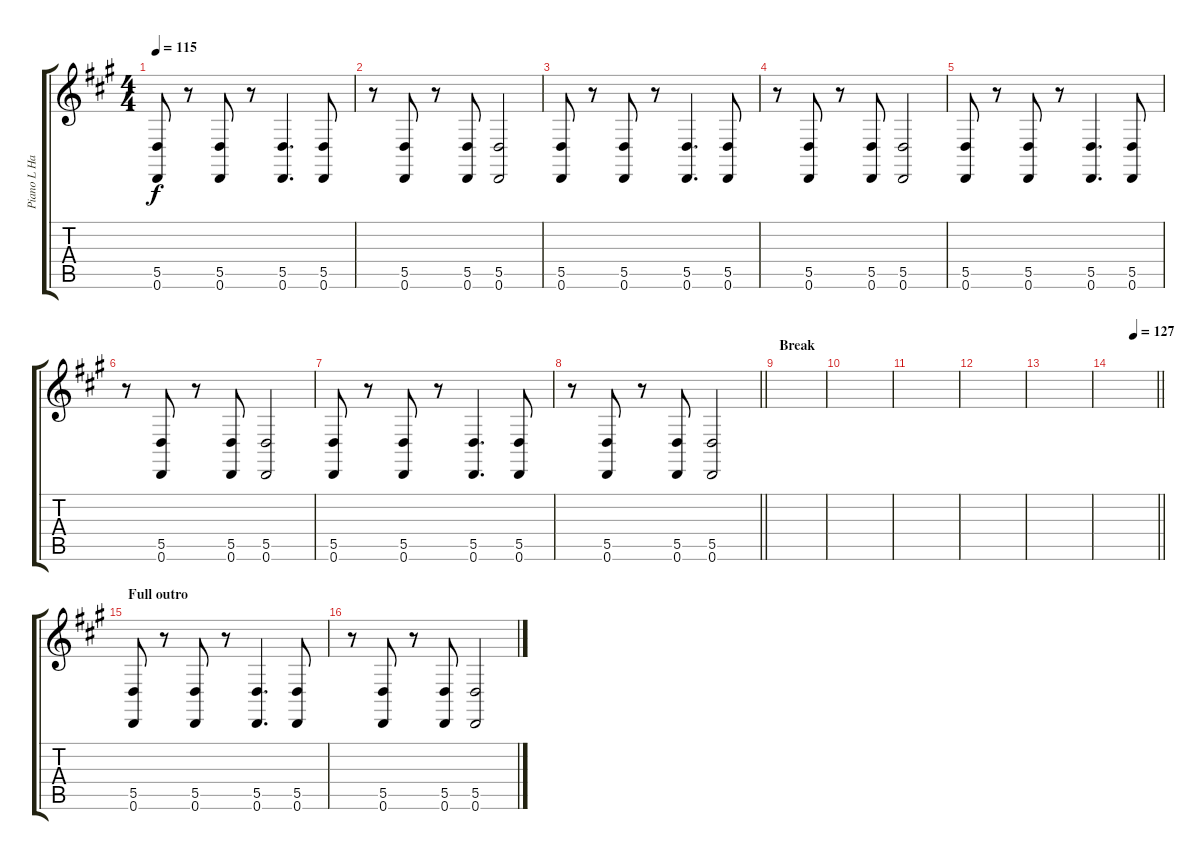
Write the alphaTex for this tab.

\track ("Piano L Hand" "Piano L Ha") {instrument acousticgrandpiano}
\staff {score tabs}
\tuning (E4 B3 G3 D3 A2 D2) {hide}
\ts (4 4)
\tempo 115
\clef g2
\ks a
(5.5 0.6).8{dy f} r.8 (5.5 0.6).8 r.8 (5.5 0.6).4{d} (5.5 0.6).8 |
r.8 (5.5 0.6).8 r.8 (5.5 0.6).8 (5.5 0.6).2 |
(5.5 0.6).8 r.8 (5.5 0.6).8 r.8 (5.5 0.6).4{d} (5.5 0.6).8 |
r.8 (5.5 0.6).8 r.8 (5.5 0.6).8 (5.5 0.6).2 |
(5.5 0.6).8 r.8 (5.5 0.6).8 r.8 (5.5 0.6).4{d} (5.5 0.6).8 |
r.8 (5.5 0.6).8 r.8 (5.5 0.6).8 (5.5 0.6).2 |
(5.5 0.6).8 r.8 (5.5 0.6).8 r.8 (5.5 0.6).4{d} (5.5 0.6).8 |
\barLineRight lightlight
r.8 (5.5 0.6).8 r.8 (5.5 0.6).8 (5.5 0.6).2 |
\section ("" "Break")
|
|
|
|
|
\tempo (127 0.5)
\barLineRight lightlight
|
\section ("" "Full outro")
(5.5 0.6).8 r.8 (5.5 0.6).8 r.8 (5.5 0.6).4{d} (5.5 0.6).8 |
r.8 (5.5 0.6).8 r.8 (5.5 0.6).8 (5.5 0.6).2
